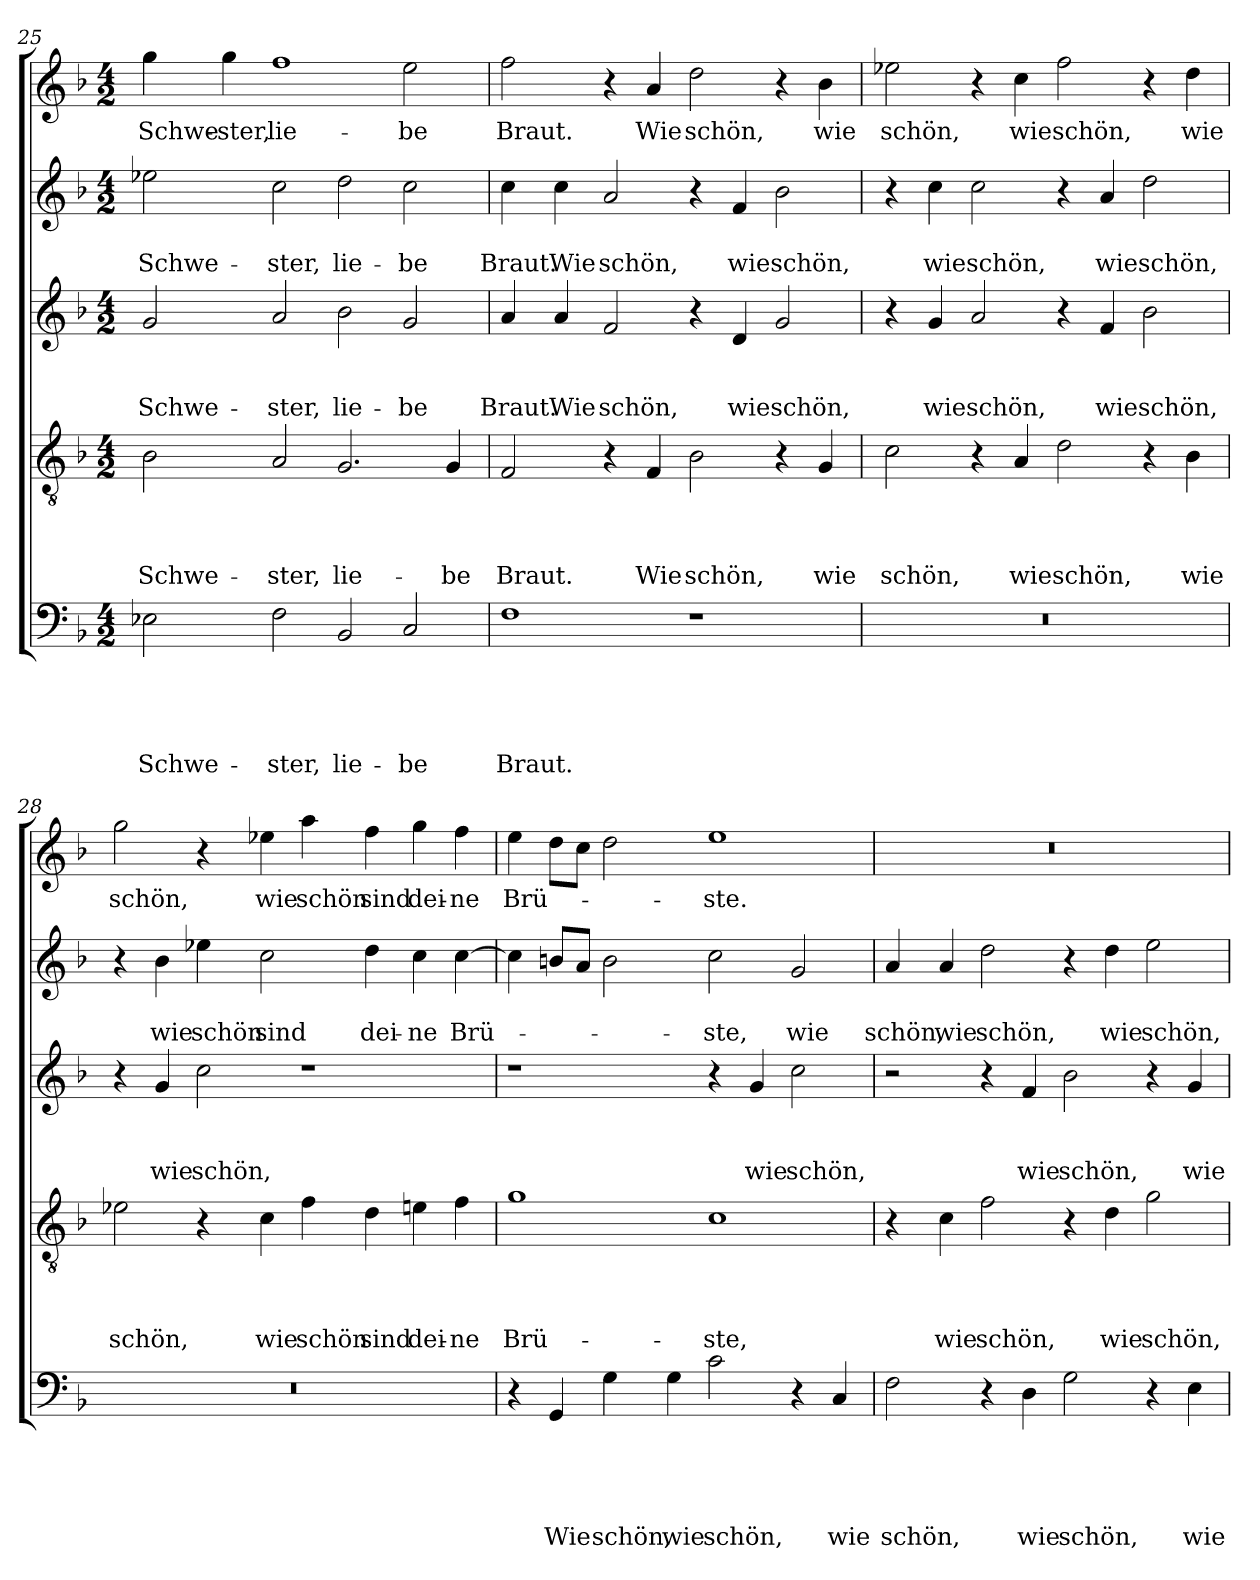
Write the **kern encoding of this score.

**kern	**text	**text	**text	**text	**text	**kern	**text	**text	**text	**text	**kern	**text	**text	**text	**kern	**text	**text	**kern	**text
*part5	*part5	*part5	*part5	*part5	*part5	*part4	*part4	*part4	*part4	*part4	*part3	*part3	*part3	*part3	*part2	*part2	*part2	*part1	*part1
*staff5	*staff5	*staff5	*staff5	*staff5	*staff5	*staff4	*staff4	*staff4	*staff4	*staff4	*staff3	*staff3	*staff3	*staff3	*staff2	*staff2	*staff2	*staff1	*staff1
!!LO:PB:g=z
*clefF4	*	*	*	*	*	*clefGv2	*	*	*	*	*clefG2	*	*	*	*clefG2	*	*	*clefG2	*
*k[b-]	*	*	*	*	*	*k[b-]	*	*	*	*	*k[b-]	*	*	*	*k[b-]	*	*	*k[b-]	*
*F:	*	*	*	*	*	*F:	*	*	*	*	*F:	*	*	*	*F:	*	*	*F:	*
*M4/2	*	*	*	*	*	*M4/2	*	*	*	*	*M4/2	*	*	*	*M4/2	*	*	*M4/2	*
=25	=25	=25	=25	=25	=25	=25	=25	=25	=25	=25	=25	=25	=25	=25	=25	=25	=25	=25	=25
!	!	!	!	!	!LO:LY:b	!	!	!	!	!LO:LY:b	!	!	!	!LO:LY:b	!	!	!LO:LY:b	!	!LO:LY:b
2E-X\	.	.	.	.	Schwe-	2B-\	.	.	.	Schwe-	2g/	.	.	Schwe-	2ee-X\	.	Schwe-	4gg\	Schwe-
!	!	!	!	!	!	!	!	!	!	!	!	!	!	!	!	!	!	!	!LO:LY:b
.	.	.	.	.	.	.	.	.	.	.	.	.	.	.	.	.	.	4gg\	-ster,
!	!	!	!	!	!LO:LY:b	!	!	!	!	!LO:LY:b	!	!	!	!LO:LY:b	!	!	!LO:LY:b	!	!LO:LY:b
2F\	.	.	.	.	-ster,	2A/	.	.	.	-ster,	2a/	.	.	-ster,	2cc\	.	-ster,	1ff	lie-
!	!	!	!	!	!LO:LY:b	!	!	!	!	!LO:LY:b	!	!	!	!LO:LY:b	!	!	!LO:LY:b	!	!
2BB-/	.	.	.	.	lie-	2.G/	.	.	.	lie-	2b-\	.	.	lie-	2dd\	.	lie-	.	.
!	!	!	!	!	!LO:LY:b	!	!	!	!	!	!	!	!	!LO:LY:b	!	!	!LO:LY:b	!	!LO:LY:b
2C/	.	.	.	.	-be	.	.	.	.	.	2g/	.	.	-be	2cc\	.	-be	2ee\	-be
!	!	!	!	!	!	!	!	!	!	!LO:LY:b	!	!	!	!	!	!	!	!	!
.	.	.	.	.	.	4G/	.	.	.	-be	.	.	.	.	.	.	.	.	.
=26	=26	=26	=26	=26	=26	=26	=26	=26	=26	=26	=26	=26	=26	=26	=26	=26	=26	=26	=26
!	!	!	!	!	!LO:LY:b	!	!	!	!	!LO:LY:b	!	!	!	!LO:LY:b	!	!	!LO:LY:b	!	!LO:LY:b
1F	.	.	.	.	Braut.	2F/	.	.	.	Braut.	4a/	.	.	Braut.	4cc\	.	Braut.	2ff\	Braut.
!	!	!	!	!	!	!	!	!	!	!	!	!	!	!LO:LY:b	!	!	!LO:LY:b	!	!
.	.	.	.	.	.	.	.	.	.	.	4a/	.	.	Wie	4cc\	.	Wie	.	.
!	!	!	!	!	!	!	!	!	!	!	!	!	!	!LO:LY:b	!	!	!LO:LY:b	!	!
.	.	.	.	.	.	4r	.	.	.	.	2f/	.	.	schön,	2a/	.	schön,	4r	.
!	!	!	!	!	!	!	!	!	!	!LO:LY:b	!	!	!	!	!	!	!	!	!LO:LY:b
.	.	.	.	.	.	4F/	.	.	.	Wie	.	.	.	.	.	.	.	4a/	Wie
!	!	!	!	!	!	!	!	!	!	!LO:LY:b	!	!	!	!	!	!	!	!	!LO:LY:b
1r	.	.	.	.	.	2B-\	.	.	.	schön,	4r	.	.	.	4r	.	.	2dd\	schön,
!	!	!	!	!	!	!	!	!	!	!	!	!	!	!LO:LY:b	!	!	!LO:LY:b	!	!
.	.	.	.	.	.	.	.	.	.	.	4d/	.	.	wie	4f/	.	wie	.	.
!	!	!	!	!	!	!	!	!	!	!	!	!	!	!LO:LY:b	!	!	!LO:LY:b	!	!
.	.	.	.	.	.	4r	.	.	.	.	2g/	.	.	schön,	2b-\	.	schön,	4r	.
!	!	!	!	!	!	!	!	!	!	!LO:LY:b	!	!	!	!	!	!	!	!	!LO:LY:b
.	.	.	.	.	.	4G/	.	.	.	wie	.	.	.	.	.	.	.	4b-\	wie
=27	=27	=27	=27	=27	=27	=27	=27	=27	=27	=27	=27	=27	=27	=27	=27	=27	=27	=27	=27
!	!	!	!	!	!	!	!	!	!	!LO:LY:b	!	!	!	!	!	!	!	!	!LO:LY:b
0r	.	.	.	.	.	2c\	.	.	.	schön,	4r	.	.	.	4r	.	.	2ee-X\	schön,
!	!	!	!	!	!	!	!	!	!	!	!	!	!	!LO:LY:b	!	!	!LO:LY:b	!	!
.	.	.	.	.	.	.	.	.	.	.	4g/	.	.	wie	4cc\	.	wie	.	.
!	!	!	!	!	!	!	!	!	!	!	!	!	!	!LO:LY:b	!	!	!LO:LY:b	!	!
.	.	.	.	.	.	4r	.	.	.	.	2a/	.	.	schön,	2cc\	.	schön,	4r	.
!	!	!	!	!	!	!	!	!	!	!LO:LY:b	!	!	!	!	!	!	!	!	!LO:LY:b
.	.	.	.	.	.	4A/	.	.	.	wie	.	.	.	.	.	.	.	4cc\	wie
!	!	!	!	!	!	!	!	!	!	!LO:LY:b	!	!	!	!	!	!	!	!	!LO:LY:b
.	.	.	.	.	.	2d\	.	.	.	schön,	4r	.	.	.	4r	.	.	2ff\	schön,
!	!	!	!	!	!	!	!	!	!	!	!	!	!	!LO:LY:b	!	!	!LO:LY:b	!	!
.	.	.	.	.	.	.	.	.	.	.	4f/	.	.	wie	4a/	.	wie	.	.
!	!	!	!	!	!	!	!	!	!	!	!	!	!	!LO:LY:b	!	!	!LO:LY:b	!	!
.	.	.	.	.	.	4r	.	.	.	.	2b-\	.	.	schön,	2dd\	.	schön,	4r	.
!	!	!	!	!	!	!	!	!	!	!LO:LY:b	!	!	!	!	!	!	!	!	!LO:LY:b
.	.	.	.	.	.	4B-\	.	.	.	wie	.	.	.	.	.	.	.	4dd\	wie
!!LO:LB:g=z
=28	=28	=28	=28	=28	=28	=28	=28	=28	=28	=28	=28	=28	=28	=28	=28	=28	=28	=28	=28
!	!	!	!	!	!	!	!	!	!	!LO:LY:b	!	!	!	!	!	!	!	!	!LO:LY:b
0r	.	.	.	.	.	2e-X\	.	.	.	schön,	4r	.	.	.	4r	.	.	2gg\	schön,
!	!	!	!	!	!	!	!	!	!	!	!	!	!	!LO:LY:b	!	!	!LO:LY:b	!	!
.	.	.	.	.	.	.	.	.	.	.	4g/	.	.	wie	4b-\	.	wie	.	.
!	!	!	!	!	!	!	!	!	!	!	!	!	!	!LO:LY:b	!	!	!LO:LY:b	!	!
.	.	.	.	.	.	4r	.	.	.	.	2cc\	.	.	schön,	4ee-X\	.	schön	4r	.
!	!	!	!	!	!	!	!	!	!	!LO:LY:b	!	!	!	!	!	!	!LO:LY:b	!	!LO:LY:b
.	.	.	.	.	.	4c\	.	.	.	wie	.	.	.	.	2cc\	.	sind	4ee-\	wie
!	!	!	!	!	!	!	!	!	!	!LO:LY:b	!	!	!	!	!	!	!	!	!LO:LY:b
.	.	.	.	.	.	4f\	.	.	.	schön	1r	.	.	.	.	.	.	4aa\	schön
!	!	!	!	!	!	!	!	!	!	!LO:LY:b	!	!	!	!	!	!	!LO:LY:b	!	!LO:LY:b
.	.	.	.	.	.	4d\	.	.	.	sind	.	.	.	.	4dd\	.	dei-	4ff\	sind
!	!	!	!	!	!	!	!	!	!	!LO:LY:b	!	!	!	!	!	!	!LO:LY:b	!	!LO:LY:b
.	.	.	.	.	.	4en\	.	.	.	dei-	.	.	.	.	4cc\	.	-ne	4gg\	dei-
!	!	!	!	!	!	!	!	!	!	!LO:LY:b	!	!	!	!	!	!	!LO:LY:b	!	!LO:LY:b
.	.	.	.	.	.	4f\	.	.	.	-ne	.	.	.	.	[4cc\	.	Brü-	4ff\	-ne
=29	=29	=29	=29	=29	=29	=29	=29	=29	=29	=29	=29	=29	=29	=29	=29	=29	=29	=29	=29
!	!	!	!	!	!	!	!	!	!	!LO:LY:b	!	!	!	!	!	!	!	!	!LO:LY:b
4r	.	.	.	.	.	1g	.	.	.	Brü-	1r	.	.	.	4cc\]	.	.	4ee\	Brü-
!	!	!	!	!	!LO:LY:b	!	!	!	!	!	!	!	!	!	!	!	!	!	!
4GG/	.	.	.	.	Wie	.	.	.	.	.	.	.	.	.	8bn/L	.	.	8dd\L	.
.	.	.	.	.	.	.	.	.	.	.	.	.	.	.	8a/J	.	.	8cc\J	.
!	!	!	!	!	!LO:LY:b	!	!	!	!	!	!	!	!	!	!	!	!	!	!
4G\	.	.	.	.	schön,	.	.	.	.	.	.	.	.	.	2b\	.	.	2dd\	.
!	!	!	!	!	!LO:LY:b	!	!	!	!	!	!	!	!	!	!	!	!	!	!
4G\	.	.	.	.	wie	.	.	.	.	.	.	.	.	.	.	.	.	.	.
!	!	!	!	!	!LO:LY:b	!	!	!	!	!LO:LY:b	!	!	!	!	!	!	!LO:LY:b	!	!LO:LY:b
2c\	.	.	.	.	schön,	1c	.	.	.	-ste,	4r	.	.	.	2cc\	.	-ste,	1ee	-ste.
!	!	!	!	!	!	!	!	!	!	!	!	!	!	!LO:LY:b	!	!	!	!	!
.	.	.	.	.	.	.	.	.	.	.	4g/	.	.	wie	.	.	.	.	.
!	!	!	!	!	!	!	!	!	!	!	!	!	!	!LO:LY:b	!	!	!LO:LY:b	!	!
4r	.	.	.	.	.	.	.	.	.	.	2cc\	.	.	schön,	2g/	.	wie	.	.
!	!	!	!	!	!LO:LY:b	!	!	!	!	!	!	!	!	!	!	!	!	!	!
4C/	.	.	.	.	wie	.	.	.	.	.	.	.	.	.	.	.	.	.	.
=30	=30	=30	=30	=30	=30	=30	=30	=30	=30	=30	=30	=30	=30	=30	=30	=30	=30	=30	=30
!	!	!	!	!	!LO:LY:b	!	!	!	!	!	!	!	!	!	!	!	!LO:LY:b	!	!
2F\	.	.	.	.	schön,	4r	.	.	.	.	2r	.	.	.	4a/	.	schön,	0r	.
!	!	!	!	!	!	!	!	!	!	!LO:LY:b	!	!	!	!	!	!	!LO:LY:b	!	!
.	.	.	.	.	.	4c\	.	.	.	wie	.	.	.	.	4a/	.	wie	.	.
!	!	!	!	!	!	!	!	!	!	!LO:LY:b	!	!	!	!	!	!	!LO:LY:b	!	!
4r	.	.	.	.	.	2f\	.	.	.	schön,	4r	.	.	.	2dd\	.	schön,	.	.
!	!	!	!	!	!LO:LY:b	!	!	!	!	!	!	!	!	!LO:LY:b	!	!	!	!	!
4D\	.	.	.	.	wie	.	.	.	.	.	4f/	.	.	wie	.	.	.	.	.
!	!	!	!	!	!LO:LY:b	!	!	!	!	!	!	!	!	!LO:LY:b	!	!	!	!	!
2G\	.	.	.	.	schön,	4r	.	.	.	.	2b-\	.	.	schön,	4r	.	.	.	.
!	!	!	!	!	!	!	!	!	!	!LO:LY:b	!	!	!	!	!	!	!LO:LY:b	!	!
.	.	.	.	.	.	4d\	.	.	.	wie	.	.	.	.	4dd\	.	wie	.	.
!	!	!	!	!	!	!	!	!	!	!LO:LY:b	!	!	!	!	!	!	!LO:LY:b	!	!
4r	.	.	.	.	.	2g\	.	.	.	schön,	4r	.	.	.	2ee\	.	schön,	.	.
!	!	!	!	!	!LO:LY:b	!	!	!	!	!	!	!	!	!LO:LY:b	!	!	!	!	!
4E\	.	.	.	.	wie	.	.	.	.	.	4g/	.	.	wie	.	.	.	.	.
=	=	=	=	=	=	=	=	=	=	=	=	=	=	=	=	=	=	=	=
*-	*-	*-	*-	*-	*-	*-	*-	*-	*-	*-	*-	*-	*-	*-	*-	*-	*-	*-	*-
